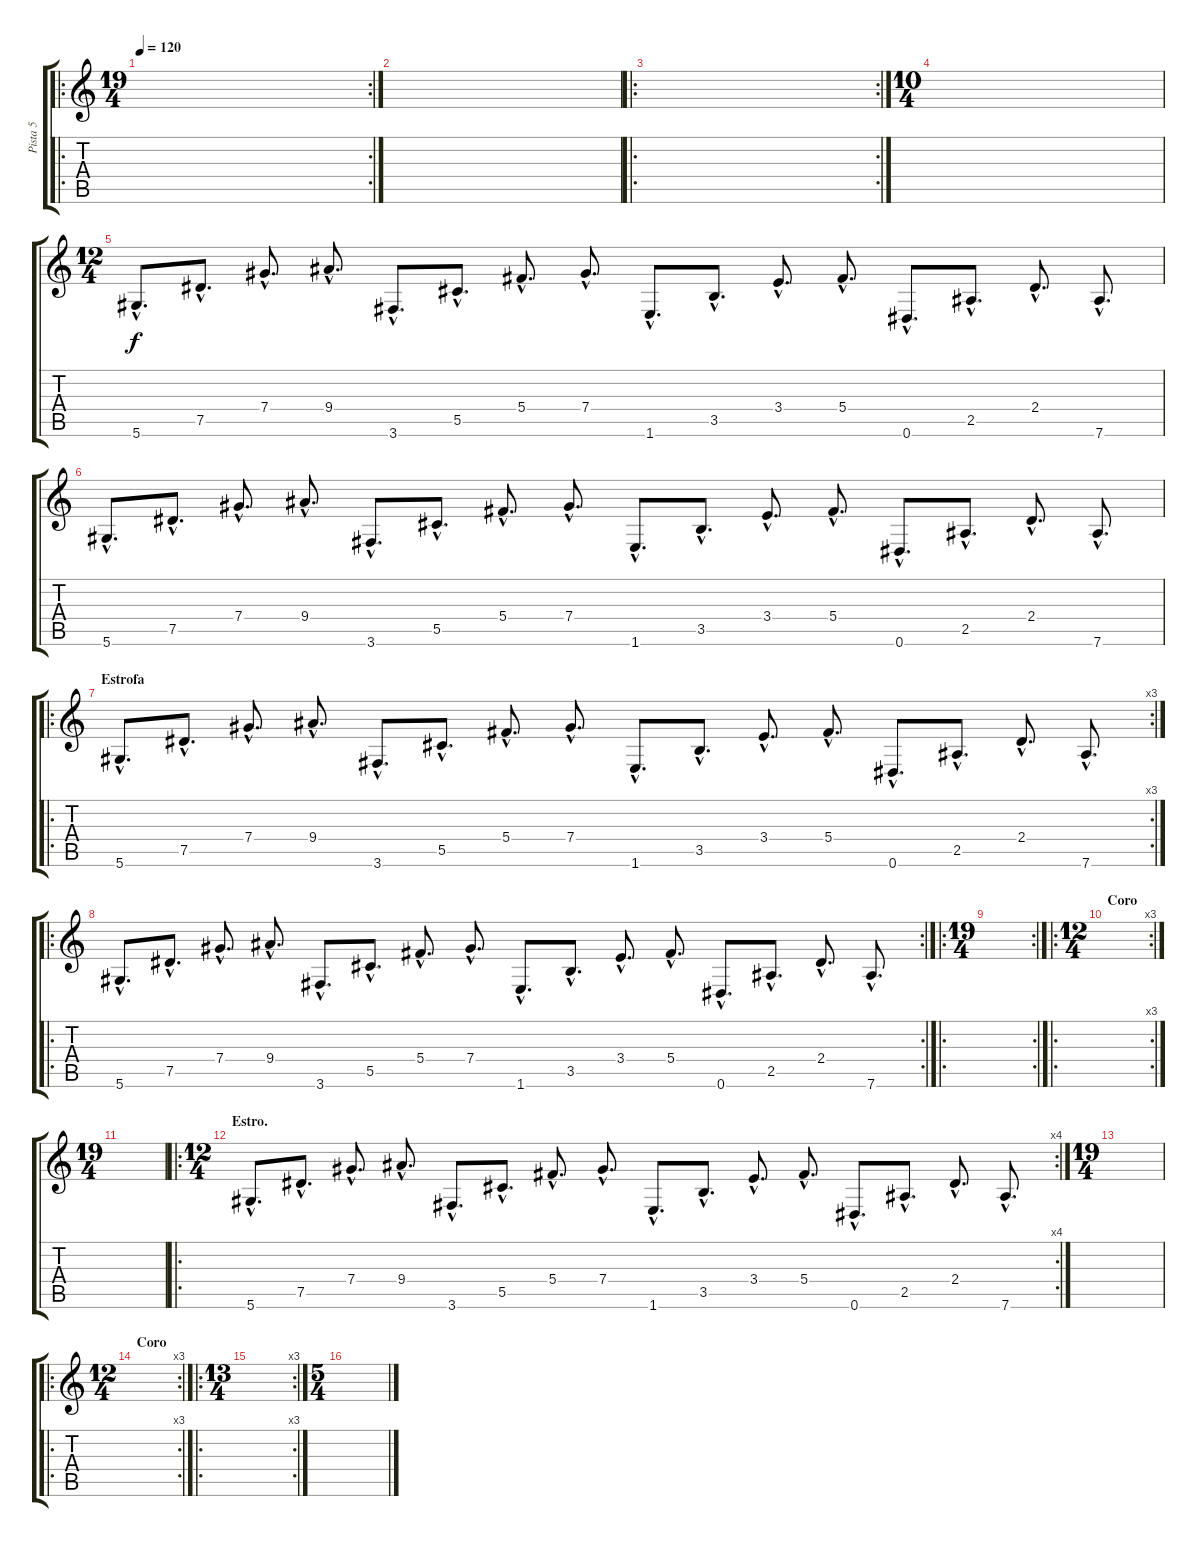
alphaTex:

\track ("Pista 5" "Pista 5") {instrument distortionguitar}
\staff {score tabs}
\tuning (Eb4 Bb3 Gb3 Db3 Ab2 Eb2) {hide}
\ro
\rc 2
\ts (19 4)
\tempo 120
\clef g2
\ks c
|
|
\ro
\rc 2
|
\ts (10 4)
|
\ts (12 4)
5.6{hac}.8{d} 7.5{hac}.8{d} 7.4{hac}.8{d} 9.4{hac}.8{d} 3.6{hac}.8{d} 5.5{hac}.8{d} 5.4{hac}.8{d} 7.4{hac}.8{d} 1.6{hac}.8{d} 3.5{hac}.8{d} 3.4{hac}.8{d} 5.4{hac}.8{d} 0.6{hac}.8{d} 2.5{hac}.8{d} 2.4{hac}.8{d} 7.6{hac}.8{d} |
5.6{hac}.8{d} 7.5{hac}.8{d} 7.4{hac}.8{d} 9.4{hac}.8{d} 3.6{hac}.8{d} 5.5{hac}.8{d} 5.4{hac}.8{d} 7.4{hac}.8{d} 1.6{hac}.8{d} 3.5{hac}.8{d} 3.4{hac}.8{d} 5.4{hac}.8{d} 0.6{hac}.8{d} 2.5{hac}.8{d} 2.4{hac}.8{d} 7.6{hac}.8{d} |
\ro
\rc 3
\section ("" "Estrofa")
5.6{hac}.8{d} 7.5{hac}.8{d} 7.4{hac}.8{d} 9.4{hac}.8{d} 3.6{hac}.8{d} 5.5{hac}.8{d} 5.4{hac}.8{d} 7.4{hac}.8{d} 1.6{hac}.8{d} 3.5{hac}.8{d} 3.4{hac}.8{d} 5.4{hac}.8{d} 0.6{hac}.8{d} 2.5{hac}.8{d} 2.4{hac}.8{d} 7.6{hac}.8{d} |
\ro
\rc 2
5.6{hac}.8{d} 7.5{hac}.8{d} 7.4{hac}.8{d} 9.4{hac}.8{d} 3.6{hac}.8{d} 5.5{hac}.8{d} 5.4{hac}.8{d} 7.4{hac}.8{d} 1.6{hac}.8{d} 3.5{hac}.8{d} 3.4{hac}.8{d} 5.4{hac}.8{d} 0.6{hac}.8{d} 2.5{hac}.8{d} 2.4{hac}.8{d} 7.6{hac}.8{d} |
\ro
\rc 2
\ts (19 4)
|
\ro
\rc 3
\ts (12 4)
\section ("" "Coro")
|
\ts (19 4)
|
\ro
\rc 4
\ts (12 4)
\section ("" "Estro.")
5.6{hac}.8{d} 7.5{hac}.8{d} 7.4{hac}.8{d} 9.4{hac}.8{d} 3.6{hac}.8{d} 5.5{hac}.8{d} 5.4{hac}.8{d} 7.4{hac}.8{d} 1.6{hac}.8{d} 3.5{hac}.8{d} 3.4{hac}.8{d} 5.4{hac}.8{d} 0.6{hac}.8{d} 2.5{hac}.8{d} 2.4{hac}.8{d} 7.6{hac}.8{d} |
\ts (19 4)
|
\ro
\rc 3
\ts (12 4)
\section ("" "Coro")
|
\ro
\rc 3
\ts (13 4)
|
\ts (5 4)
